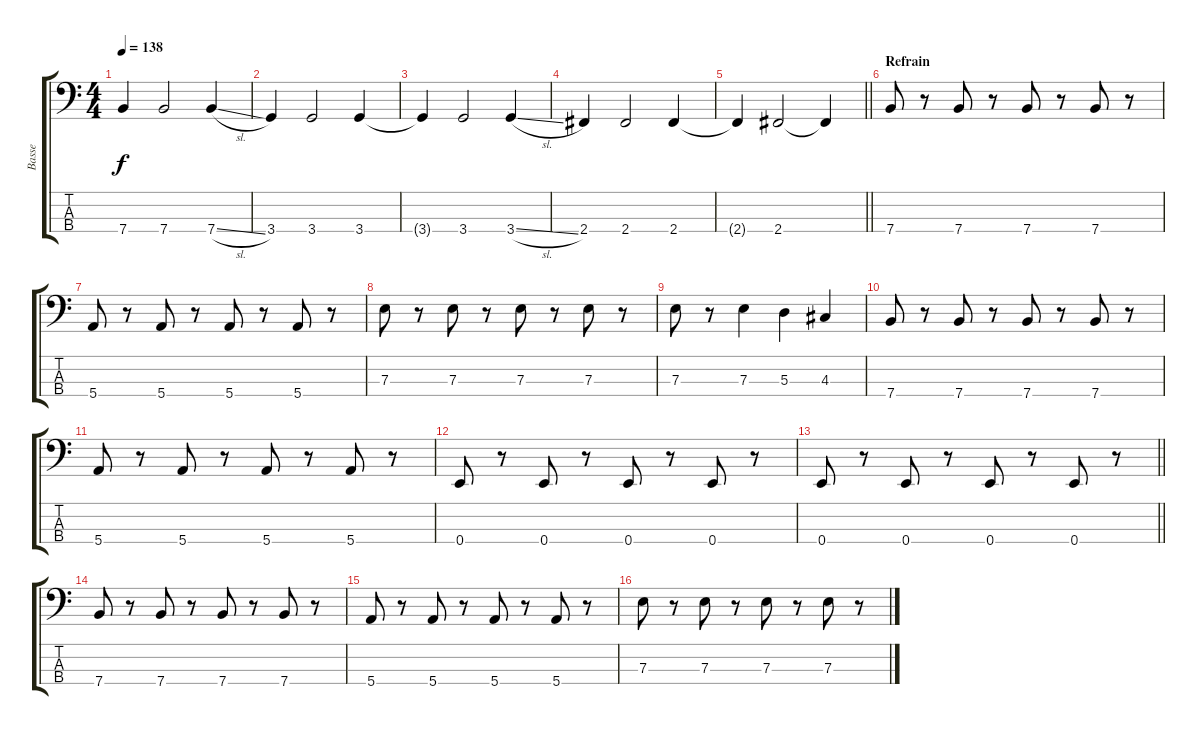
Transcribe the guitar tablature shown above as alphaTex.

\track ("Basse" "Basse") {instrument electricbasspick}
\staff {score tabs}
\tuning (G2 D2 A1 E1) {hide}
\ts (4 4)
\tempo 138
\clef f4
\ks c
7.4{t}.4{dy f} 7.4.2 7.4{sl}.4 |
3.4.4 3.4.2 3.4.4 |
3.4{t}.4 3.4.2 3.4{sl}.4 |
2.4.4 2.4.2 2.4.4 |
\barLineRight lightlight
2.4{t}.4 2.4.2 2.4{t}.4 |
\section ("" "Refrain")
7.4.8 r.8 7.4.8 r.8 7.4.8 r.8 7.4.8 r.8 |
5.4.8 r.8 5.4.8 r.8 5.4.8 r.8 5.4.8 r.8 |
7.3.8 r.8 7.3.8 r.8 7.3.8 r.8 7.3.8 r.8 |
7.3.8 r.8 7.3.4 5.3.4 4.3.4 |
7.4.8 r.8 7.4.8 r.8 7.4.8 r.8 7.4.8 r.8 |
5.4.8 r.8 5.4.8 r.8 5.4.8 r.8 5.4.8 r.8 |
0.4.8 r.8 0.4.8 r.8 0.4.8 r.8 0.4.8 r.8 |
\barLineRight lightlight
0.4.8 r.8 0.4.8 r.8 0.4.8 r.8 0.4.8 r.8 |
\section ("" "")
7.4.8 r.8 7.4.8 r.8 7.4.8 r.8 7.4.8 r.8 |
5.4.8 r.8 5.4.8 r.8 5.4.8 r.8 5.4.8 r.8 |
7.3.8 r.8 7.3.8 r.8 7.3.8 r.8 7.3.8 r.8
